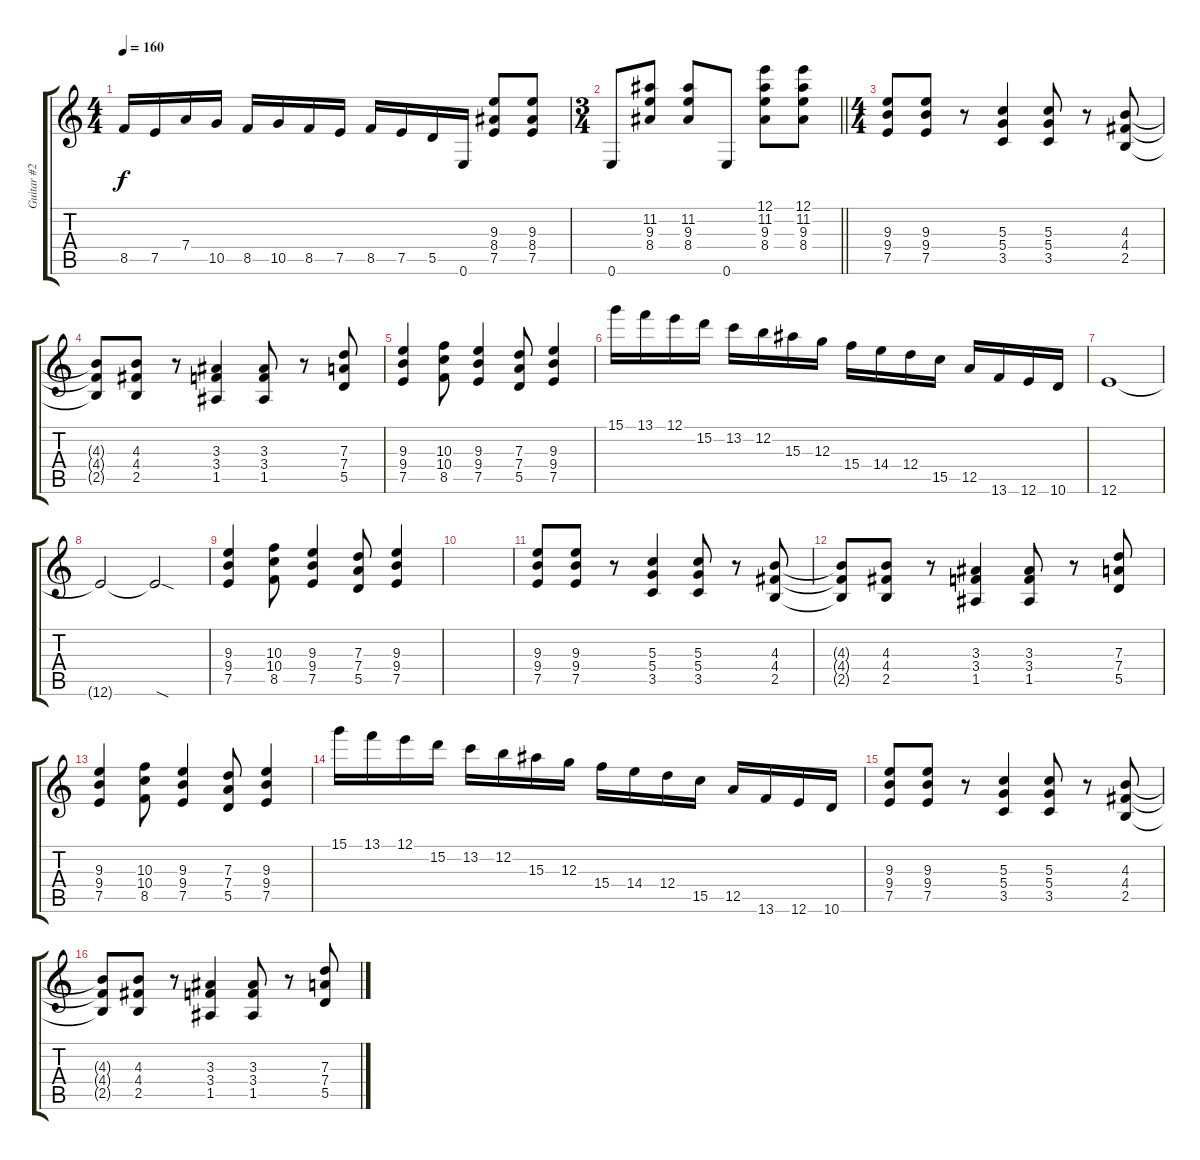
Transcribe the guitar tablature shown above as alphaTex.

\track ("Guitar #2" "Guitar #2") {instrument distortionguitar}
\staff {score tabs}
\tuning (E4 B3 G3 D3 A2 E2) {hide}
\ts (4 4)
\tempo 160
\clef g2
\ks c
8.5.16{dy f} 7.5.16 7.4.16 10.5.16 8.5.16 10.5.16 8.5.16 7.5.16 8.5.16 7.5.16 5.5.16 0.6.16 (9.3 8.4 7.5).8 (9.3 8.4 7.5).8 |
\ts (3 4)
\barLineRight lightlight
0.6.8 (11.2 9.3 8.4).8 (11.2 9.3 8.4).8 0.6.8 (12.1 11.2 9.3 8.4).8 (12.1 11.2 9.3 8.4).8 |
\ts (4 4)
\section ("" "")
(9.3 9.4 7.5).8 (9.3 9.4 7.5).8 r.8 (5.3 5.4 3.5).4 (5.3 5.4 3.5).8 r.8 (4.3 4.4 2.5).8 |
(4.3{t} 4.4{t} 2.5{t}).8 (4.3 4.4 2.5).8 r.8 (3.3 3.4 1.5).4 (3.3 3.4 1.5).8 r.8 (7.3 7.4 5.5).8 |
(9.3 9.4 7.5).4 (10.3 10.4 8.5).8 (9.3 9.4 7.5).4 (7.3 7.4 5.5).8 (9.3 9.4 7.5).4 |
15.1.16 13.1.16 12.1.16 15.2.16 13.2.16 12.2.16 15.3.16 12.3.16 15.4.16 14.4.16 12.4.16 15.5.16 12.5.16 13.6.16 12.6.16 10.6.16 |
12.6.1 |
12.6{t}.2 12.6{sod t}.2 |
(9.3 9.4 7.5).4 (10.3 10.4 8.5).8 (9.3 9.4 7.5).4 (7.3 7.4 5.5).8 (9.3 9.4 7.5).4 |
|
(9.3 9.4 7.5).8 (9.3 9.4 7.5).8 r.8 (5.3 5.4 3.5).4 (5.3 5.4 3.5).8 r.8 (4.3 4.4 2.5).8 |
(4.3{t} 4.4{t} 2.5{t}).8 (4.3 4.4 2.5).8 r.8 (3.3 3.4 1.5).4 (3.3 3.4 1.5).8 r.8 (7.3 7.4 5.5).8 |
(9.3 9.4 7.5).4 (10.3 10.4 8.5).8 (9.3 9.4 7.5).4 (7.3 7.4 5.5).8 (9.3 9.4 7.5).4 |
15.1.16 13.1.16 12.1.16 15.2.16 13.2.16 12.2.16 15.3.16 12.3.16 15.4.16 14.4.16 12.4.16 15.5.16 12.5.16 13.6.16 12.6.16 10.6.16 |
(9.3 9.4 7.5).8 (9.3 9.4 7.5).8 r.8 (5.3 5.4 3.5).4 (5.3 5.4 3.5).8 r.8 (4.3 4.4 2.5).8 |
(4.3{t} 4.4{t} 2.5{t}).8 (4.3 4.4 2.5).8 r.8 (3.3 3.4 1.5).4 (3.3 3.4 1.5).8 r.8 (7.3 7.4 5.5).8
